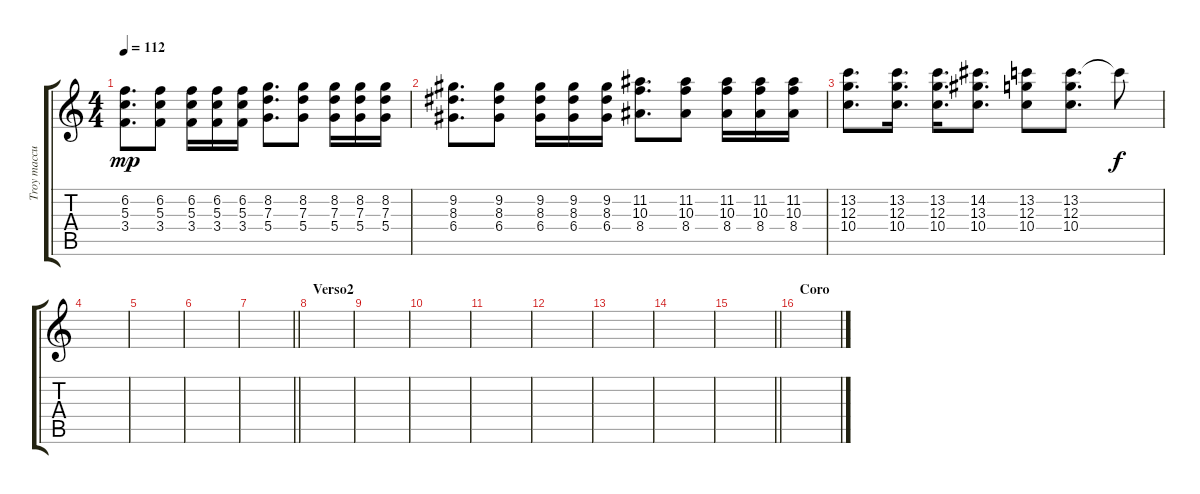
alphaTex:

\track ("Troy maccubbin2" "Troy maccu") {instrument distortionguitar}
\staff {score tabs}
\tuning (E4 B3 G3 D3 A2 E2) {hide}
\ts (4 4)
\tempo 112
\clef g2
\ks c
(6.2 5.3 3.4).8{d dy mp} (6.2 5.3 3.4).8 (6.2 5.3 3.4).16 (6.2 5.3 3.4).16 (6.2 5.3 3.4).16 (8.2 7.3 5.4).8{d} (8.2 7.3 5.4).8 (8.2 7.3 5.4).16 (8.2 7.3 5.4).16 (8.2 7.3 5.4).16 |
(9.2 8.3 6.4).8{d} (9.2 8.3 6.4).8 (9.2 8.3 6.4).16 (9.2 8.3 6.4).16 (9.2 8.3 6.4).16 (11.2 10.3 8.4).8{d} (11.2 10.3 8.4).8 (11.2 10.3 8.4).16 (11.2 10.3 8.4).16 (11.2 10.3 8.4).16 |
(13.2 12.3 10.4).8{d} (13.2 12.3 10.4).16{d} (13.2 12.3 10.4).16{d} (14.2 13.3 10.4).8{d} (13.2 12.3 10.4).8 (13.2 12.3 10.4).8{d} 13.2{t}.8{dy f} |
|
|
|
\barLineRight lightlight
|
\section ("" "Verso2")
|
|
|
|
|
|
|
\barLineRight lightlight
|
\section ("" "Coro")
